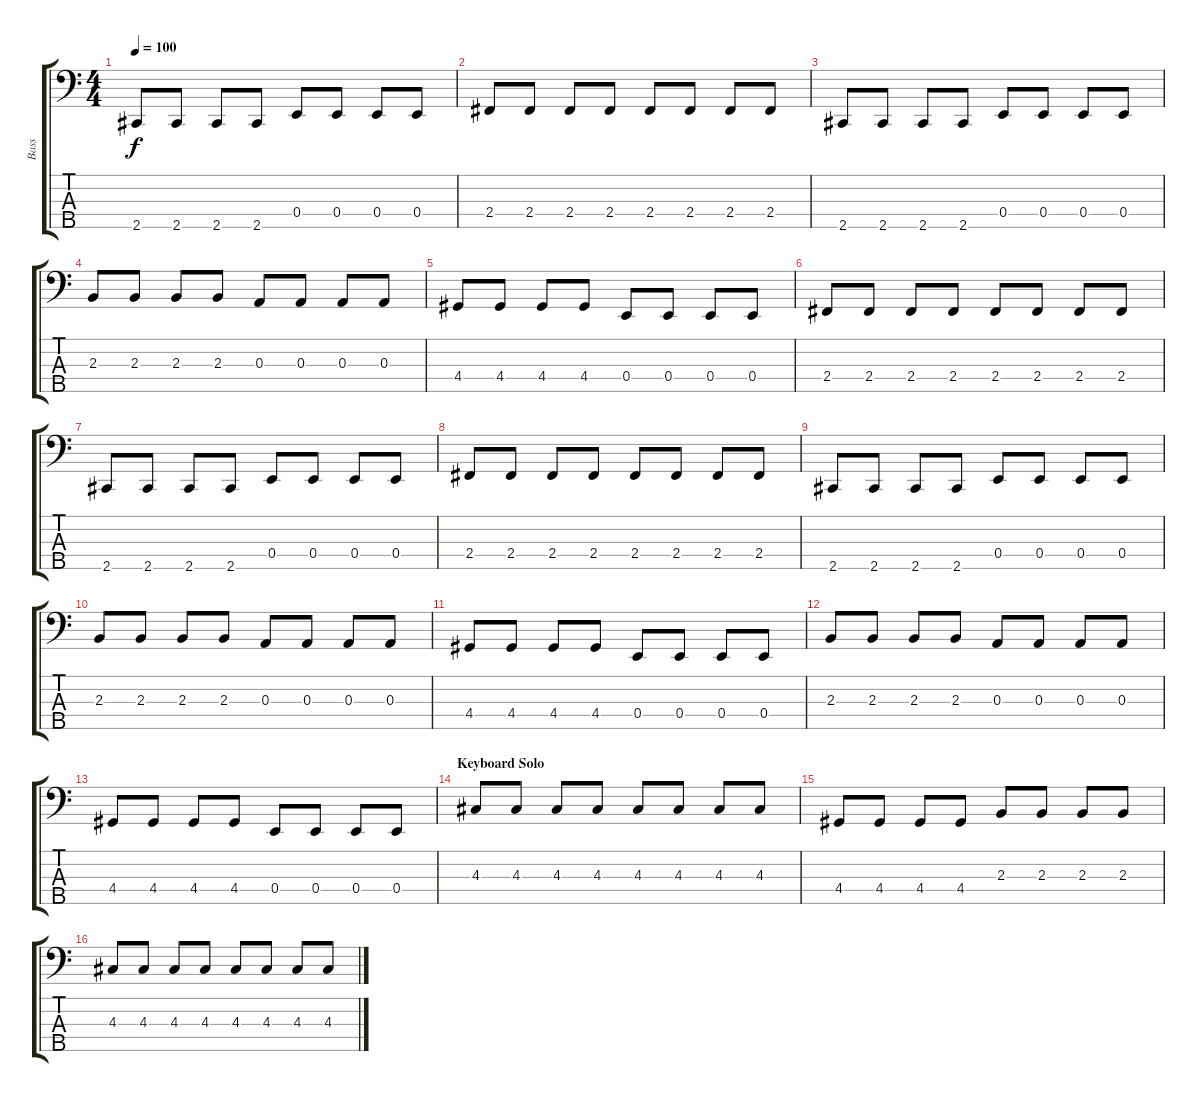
\track ("Bass" "Bass") {instrument electricbasspick}
\staff {score tabs}
\tuning (G2 D2 A1 E1 B0) {hide}
\ts (4 4)
\tempo 100
\clef f4
\ks c
2.5.8{dy f} 2.5.8 2.5.8 2.5.8 0.4.8 0.4.8 0.4.8 0.4.8 |
2.4.8 2.4.8 2.4.8 2.4.8 2.4.8 2.4.8 2.4.8 2.4.8 |
2.5.8 2.5.8 2.5.8 2.5.8 0.4.8 0.4.8 0.4.8 0.4.8 |
2.3.8 2.3.8 2.3.8 2.3.8 0.3.8 0.3.8 0.3.8 0.3.8 |
4.4.8 4.4.8 4.4.8 4.4.8 0.4.8 0.4.8 0.4.8 0.4.8 |
2.4.8 2.4.8 2.4.8 2.4.8 2.4.8 2.4.8 2.4.8 2.4.8 |
2.5.8 2.5.8 2.5.8 2.5.8 0.4.8 0.4.8 0.4.8 0.4.8 |
2.4.8 2.4.8 2.4.8 2.4.8 2.4.8 2.4.8 2.4.8 2.4.8 |
2.5.8 2.5.8 2.5.8 2.5.8 0.4.8 0.4.8 0.4.8 0.4.8 |
2.3.8 2.3.8 2.3.8 2.3.8 0.3.8 0.3.8 0.3.8 0.3.8 |
4.4.8 4.4.8 4.4.8 4.4.8 0.4.8 0.4.8 0.4.8 0.4.8 |
2.3.8 2.3.8 2.3.8 2.3.8 0.3.8 0.3.8 0.3.8 0.3.8 |
4.4.8 4.4.8 4.4.8 4.4.8 0.4.8 0.4.8 0.4.8 0.4.8 |
\section ("" "Keyboard Solo")
4.3.8 4.3.8 4.3.8 4.3.8 4.3.8 4.3.8 4.3.8 4.3.8 |
4.4.8 4.4.8 4.4.8 4.4.8 2.3.8 2.3.8 2.3.8 2.3.8 |
4.3.8 4.3.8 4.3.8 4.3.8 4.3.8 4.3.8 4.3.8 4.3.8
